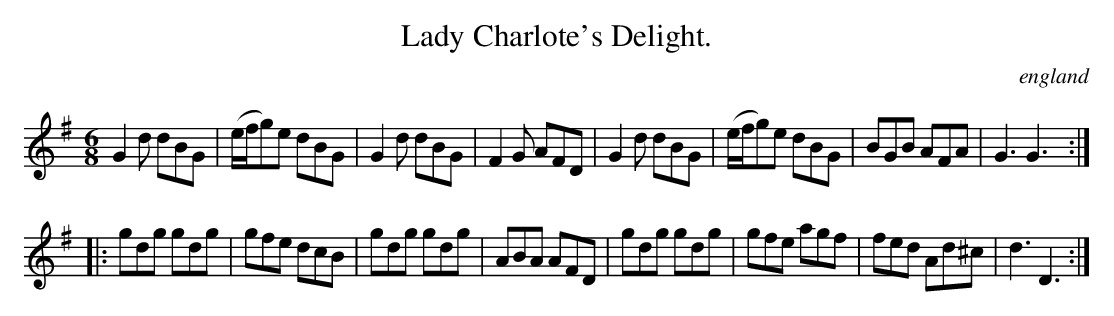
X:1
T:Lady Charlote's Delight.
O:england
M:6/8
L:1/8
K:G
G2d dBG|(e/f/g)e dBG|G2d dBG |F2G AFD|\
G2d dBG|(e/f/g)e dBG|BGB AFA |G3  G3::
gdg gdg| gfe     dcB|gdg gdg |ABA AFD|\
gdg gdg| gfe     agf|fed Ad^c|d3  D3:|
